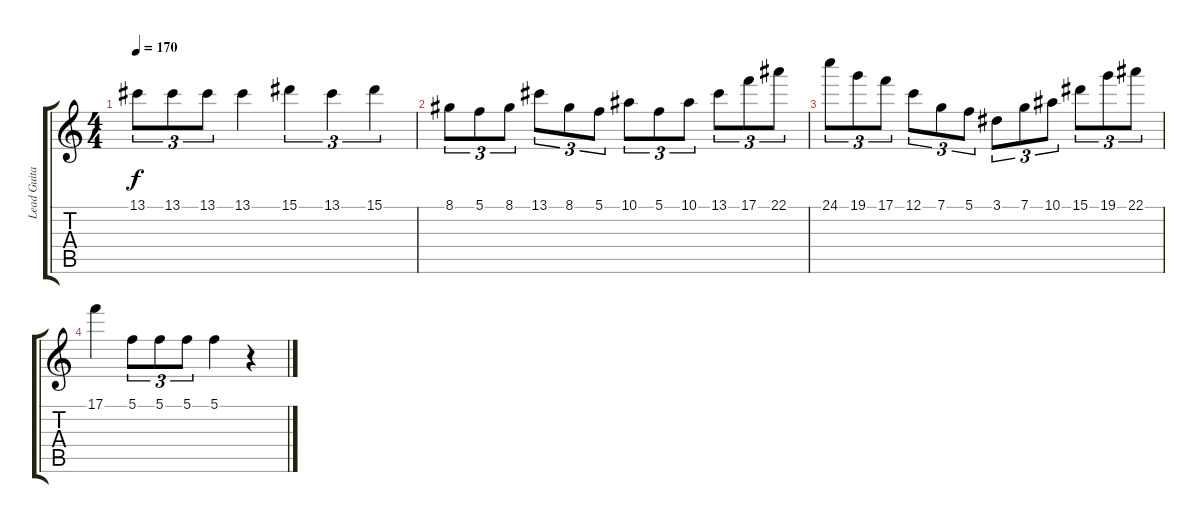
\track ("Lead Guitar" "Lead Guita") {instrument distortionguitar}
\staff {score tabs}
\tuning (C4 G3 Eb3 Bb2 F2 C2) {hide}
\ts (4 4)
\tempo 170
\clef g2
\ks c
13.1.8{tu (3 2) dy f} 13.1.8{tu (3 2)} 13.1.8{tu (3 2)} 13.1.4 15.1.4{tu (3 2)} 13.1.4{tu (3 2)} 15.1.4{tu (3 2)} |
8.1.8{tu (3 2)} 5.1.8{tu (3 2)} 8.1.8{tu (3 2)} 13.1.8{tu (3 2)} 8.1.8{tu (3 2)} 5.1.8{tu (3 2)} 10.1.8{tu (3 2)} 5.1.8{tu (3 2)} 10.1.8{tu (3 2)} 13.1.8{tu (3 2)} 17.1.8{tu (3 2)} 22.1.8{tu (3 2)} |
24.1.8{tu (3 2)} 19.1.8{tu (3 2)} 17.1.8{tu (3 2)} 12.1.8{tu (3 2)} 7.1.8{tu (3 2)} 5.1.8{tu (3 2)} 3.1.8{tu (3 2)} 7.1.8{tu (3 2)} 10.1.8{tu (3 2)} 15.1.8{tu (3 2)} 19.1.8{tu (3 2)} 22.1.8{tu (3 2)} |
17.1.4 5.1.8{tu (3 2)} 5.1.8{tu (3 2)} 5.1.8{tu (3 2)} 5.1.4 r.4
